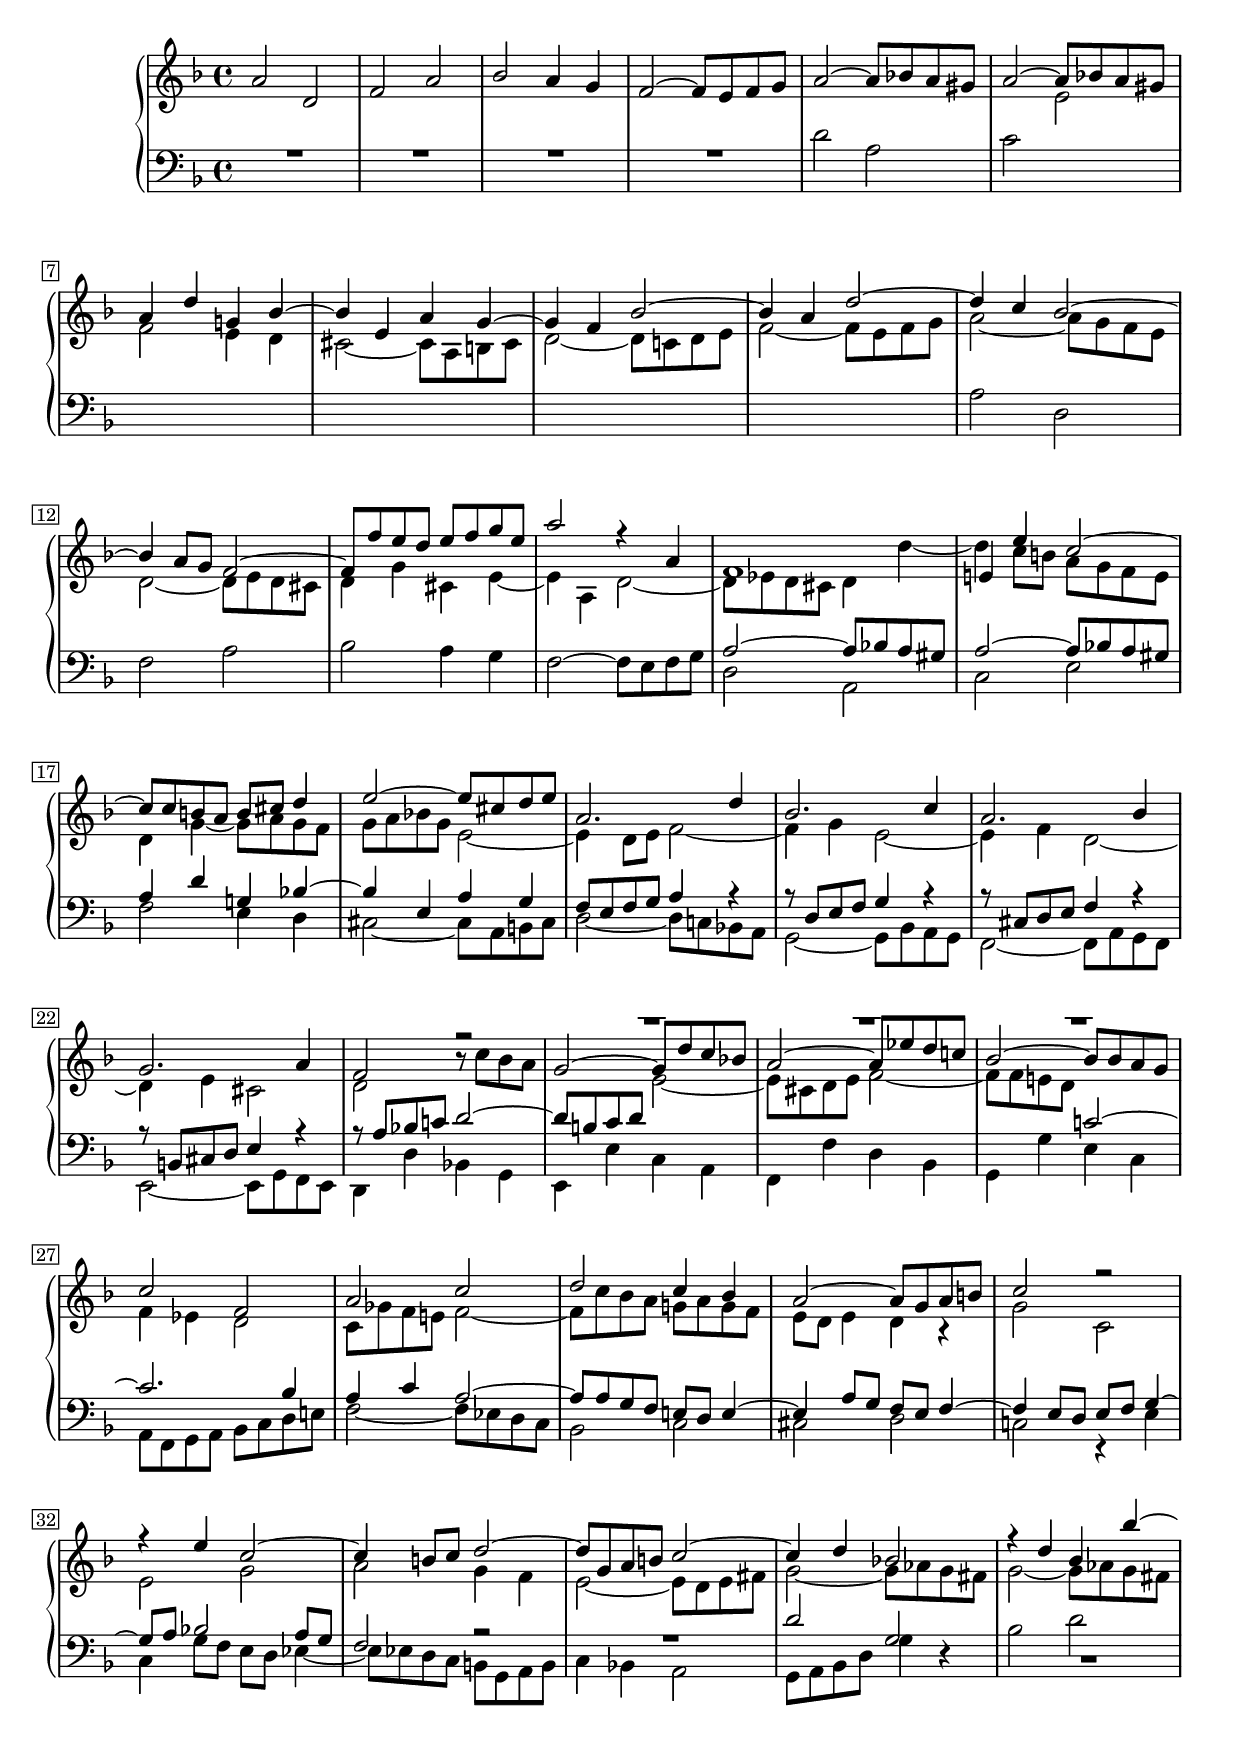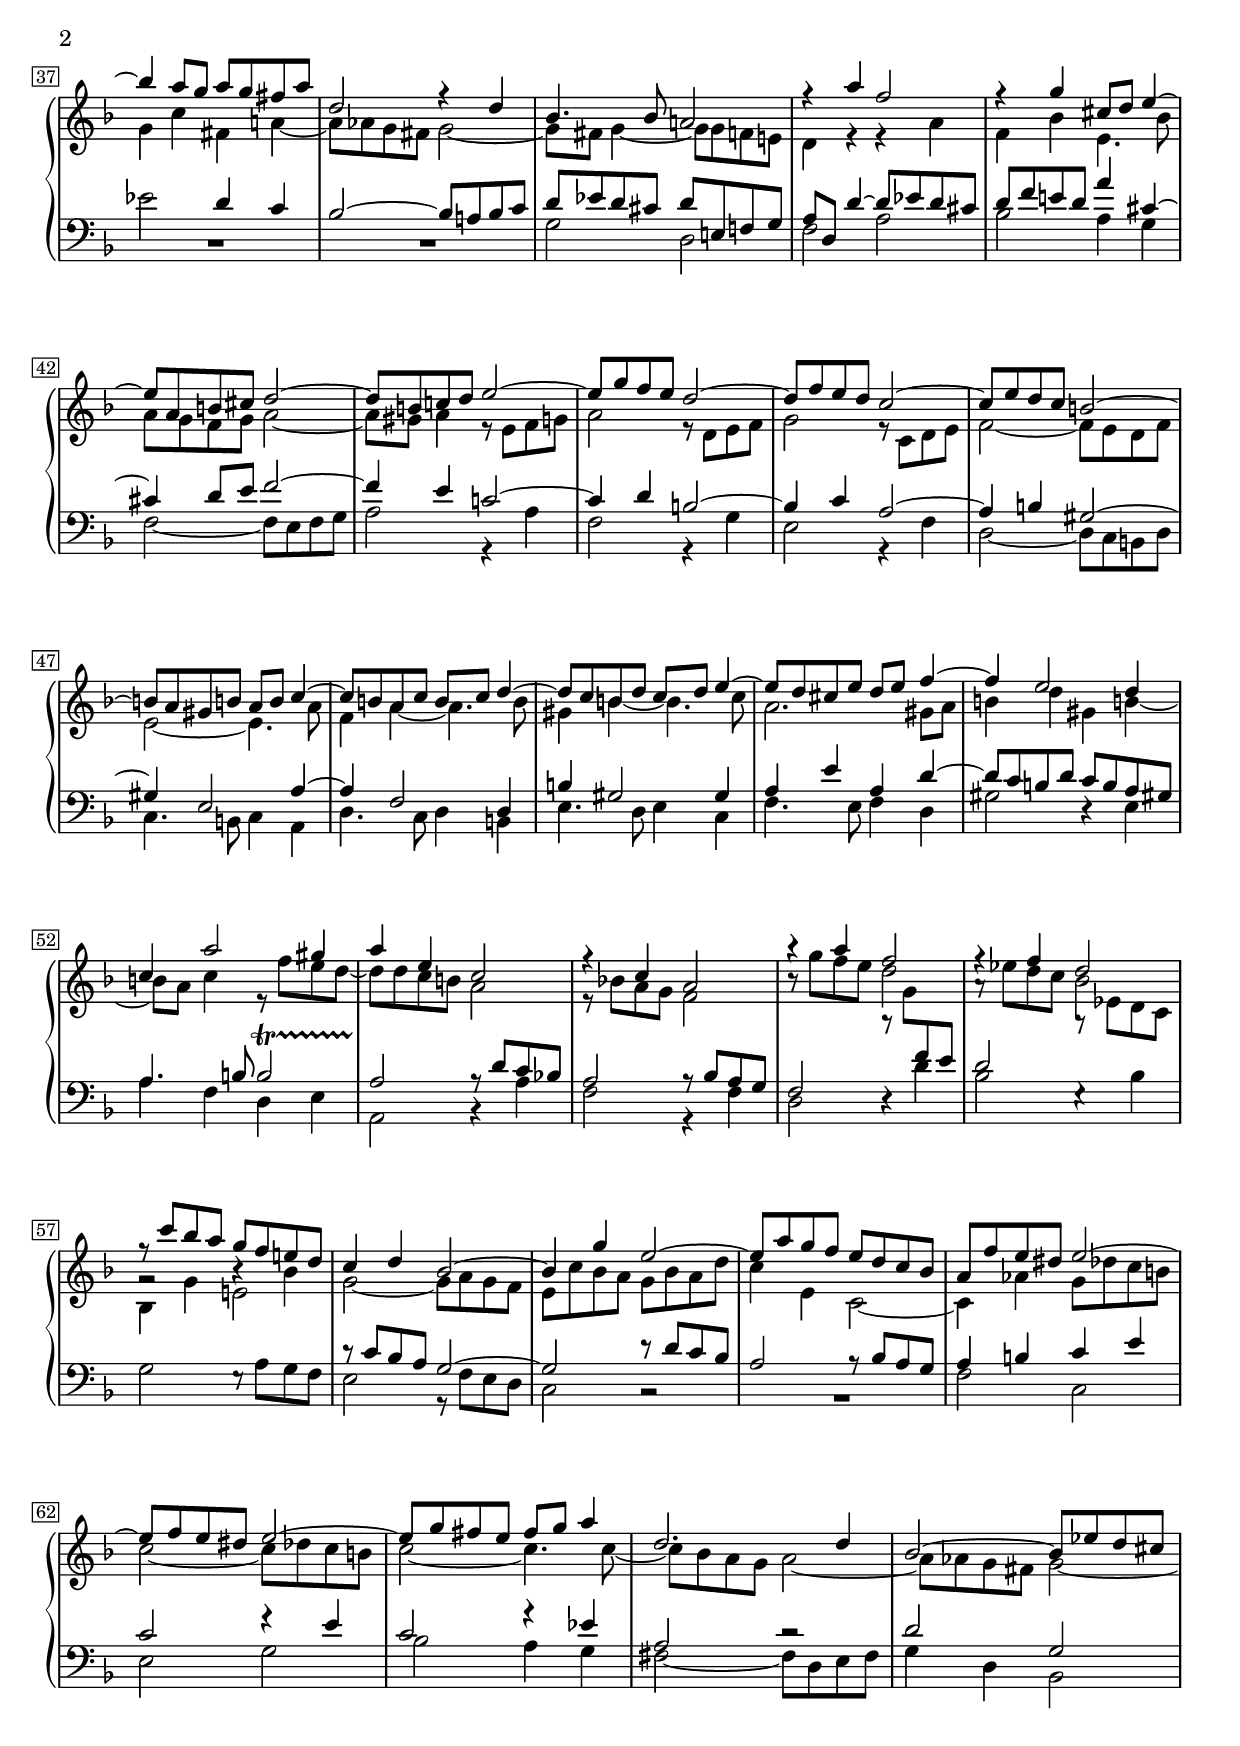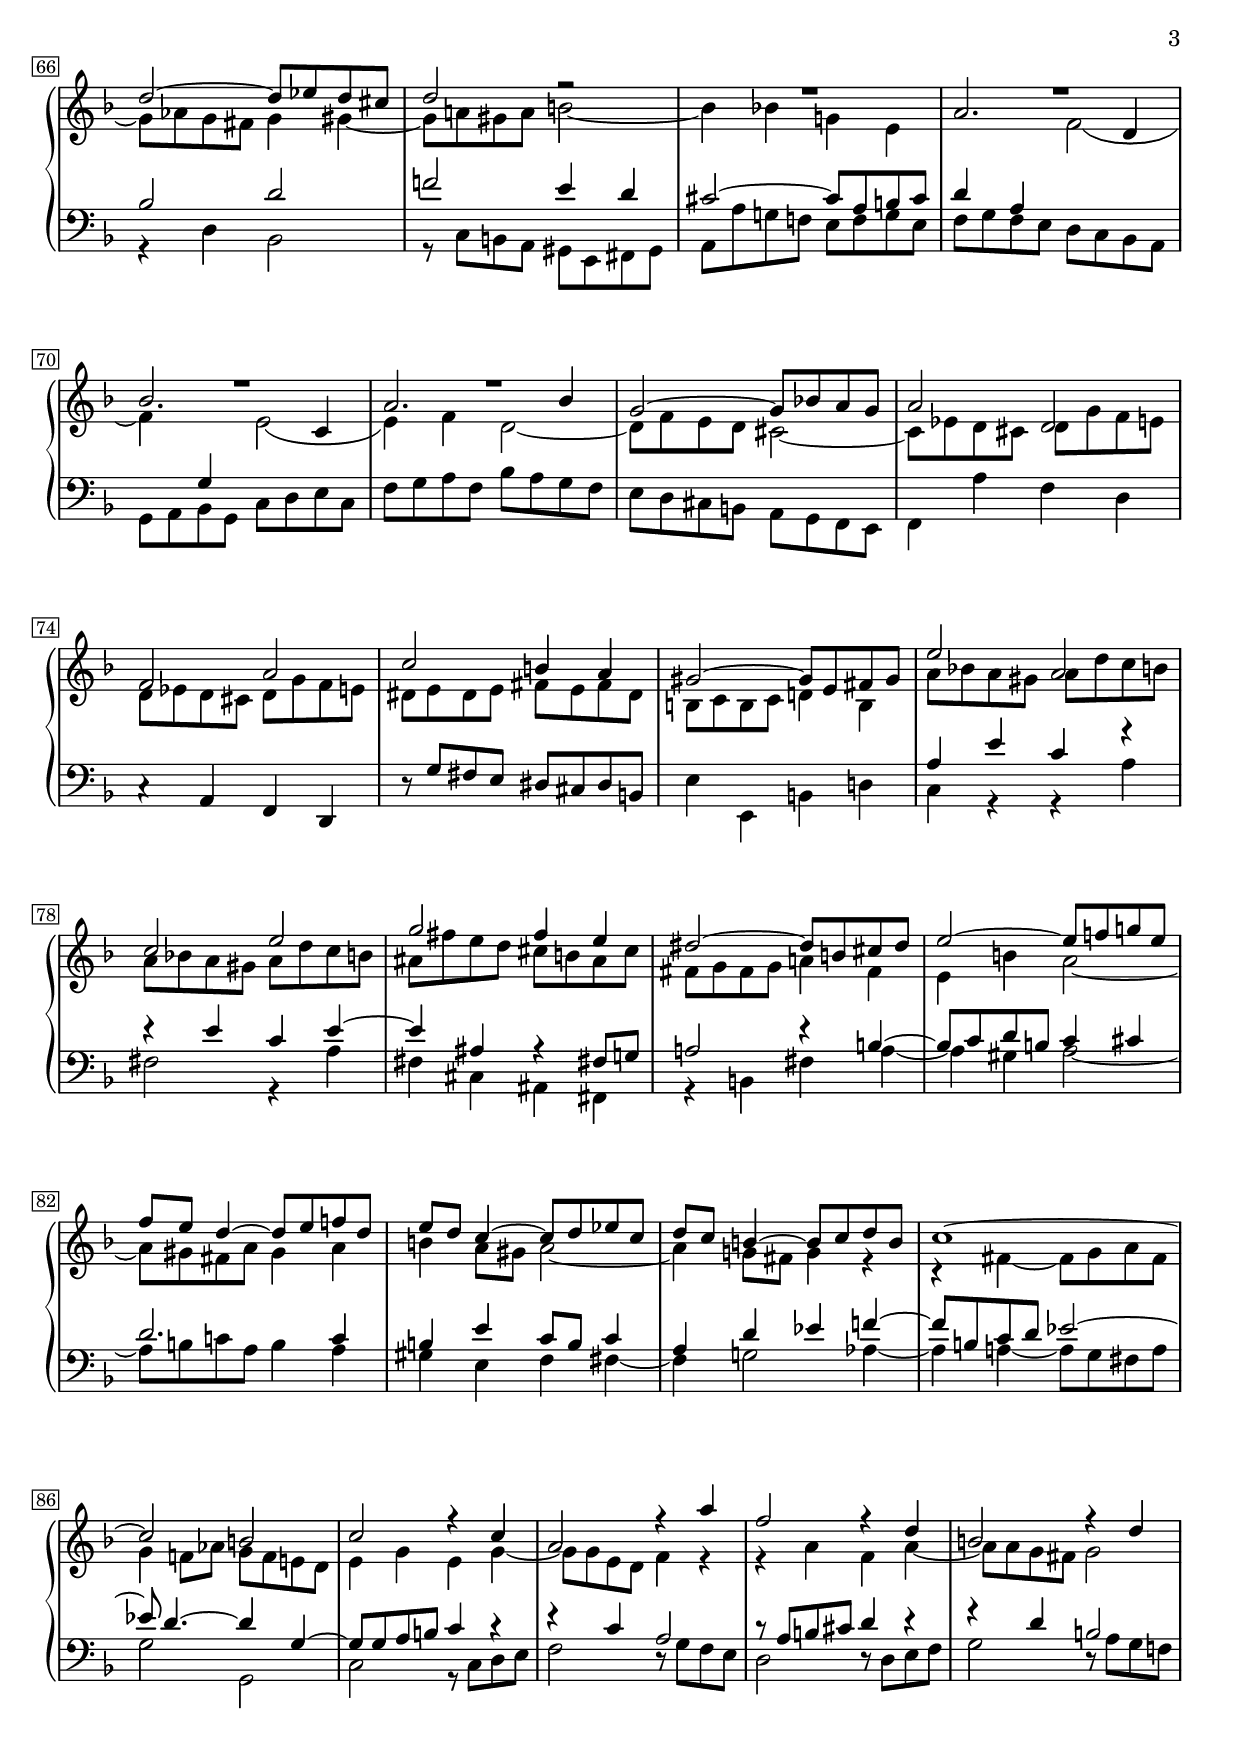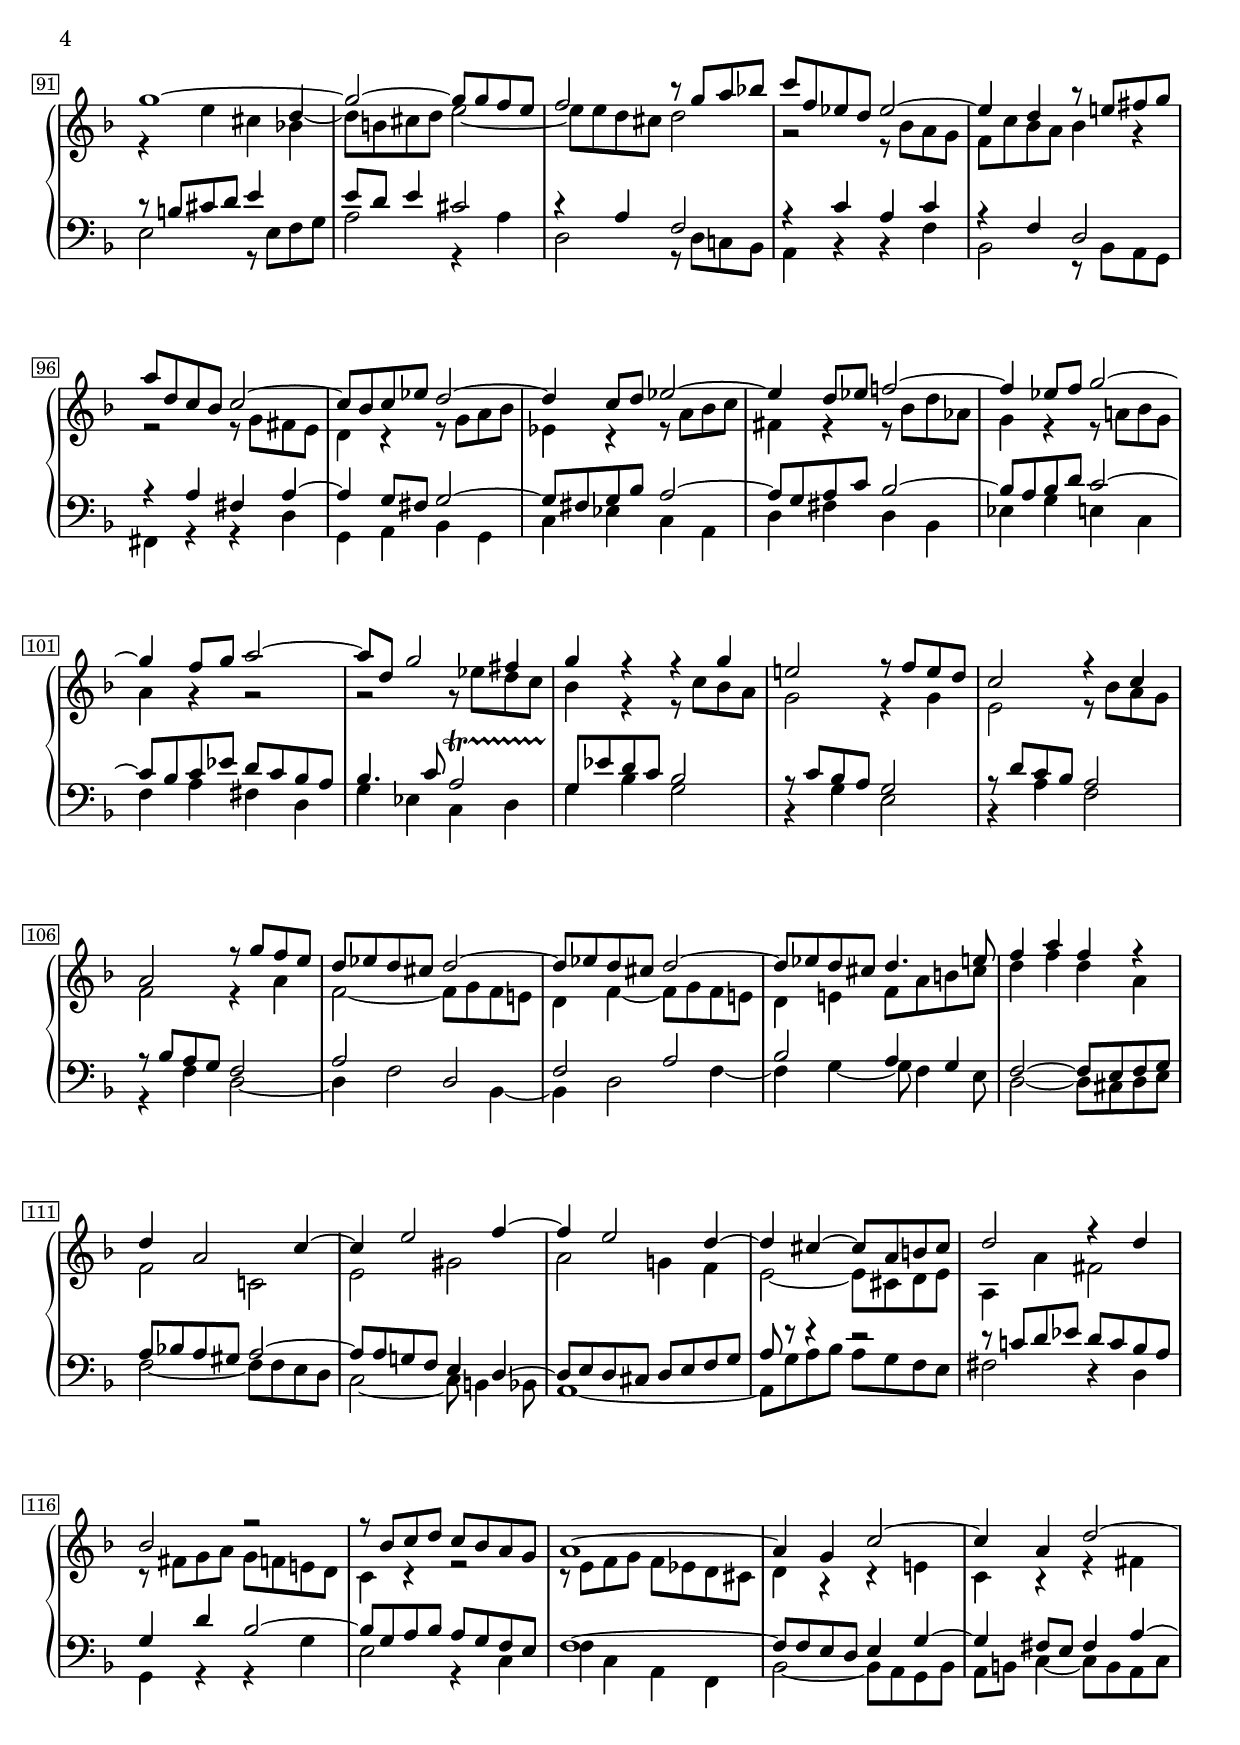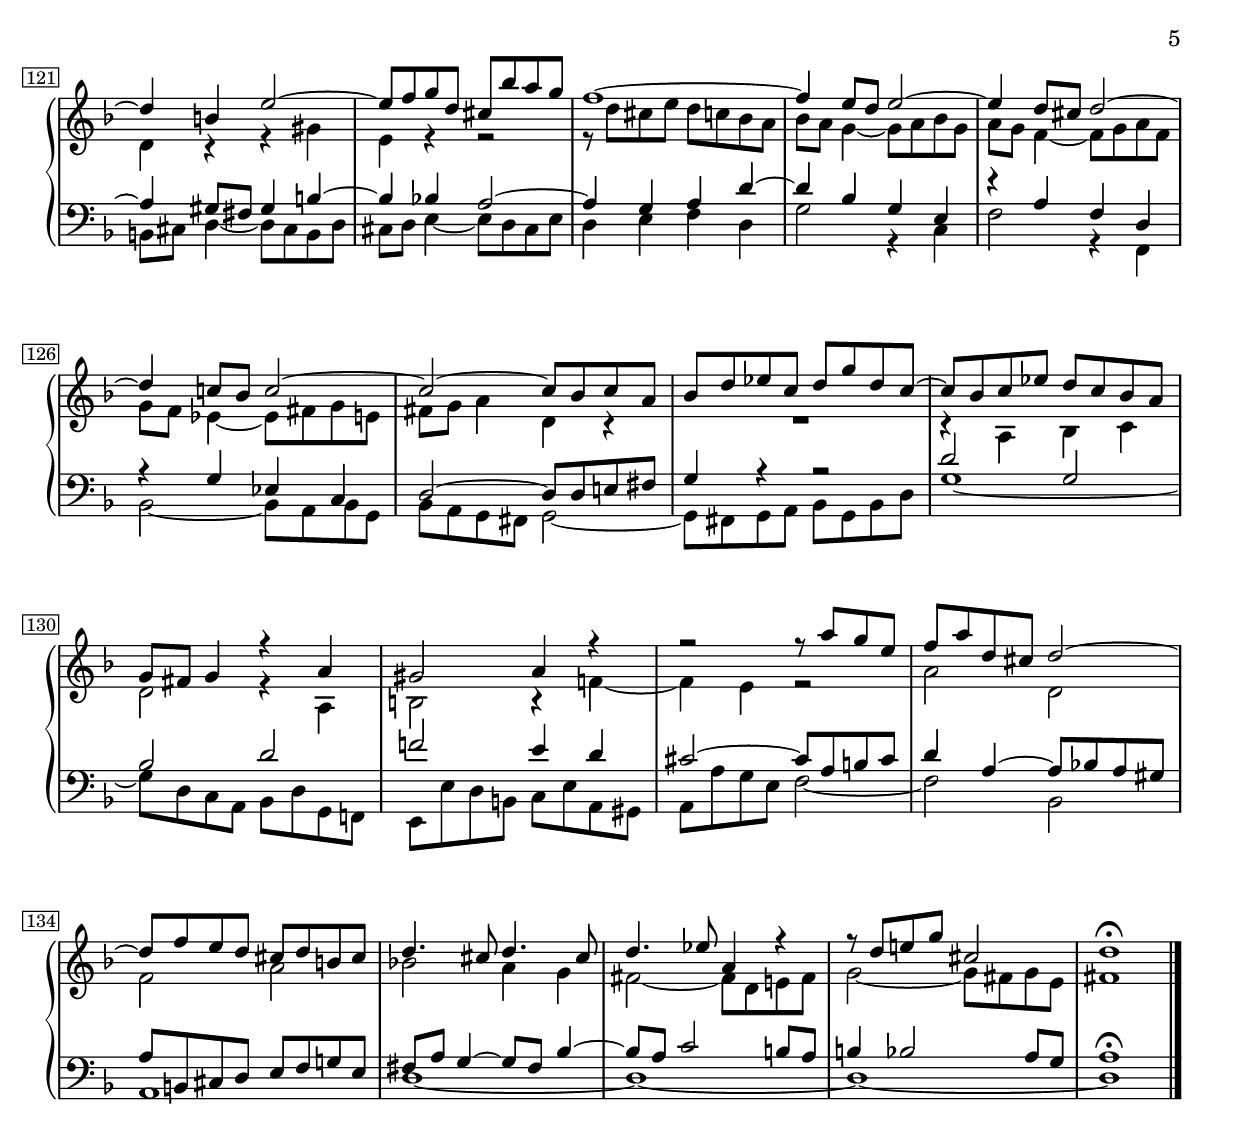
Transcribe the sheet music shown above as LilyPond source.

Global = {
  \key d \minor
  \time 4/4
  \include "../global.ly"
}

Soprano = \context Voice = "one" \relative c'' {
  \voiceOne
  %1
  | a2 d,
  | f a
  | bes a4 g
  | f2~ f8 e f g
  %5
  | a2~ a8 bes! a gis
  | a2~ a8 bes! a gis
  | a4 d g, bes~
  | bes e, a g~
  | g f bes2~
  %10
  | bes4 a d2~
  | d4 c bes2~
  | bes4 a8 g f2~
  | f8 f' e d e f g e
  | a2 r4 a,
  %15
  | f1
  | e4 e' c2~
  | c8 c b a b cis d4
  | e2~ e8 cis d e
  | a,2. d4
  %20
  | bes2. c4
  | a2. bes4
  | g2. a4
  | f2 r
  | \override MultiMeasureRest.staff-position = #6
    R1*3
  %27
  | c'2 f,
  | a c
  | d c4 bes
  %30
  | a2~ a8 g a b
  | c2 r
  | r4 e4 c2~
  | c4 b8 c d2~
  | d8 g, a b c2~
  %35
  | c4 d bes2
  | r4 d bes bes'~
  | bes a8 g a g fis a
  | d,2 r4 d
  | bes4. bes8 a2
  %40
  | r4 a' f2
  | r4 g cis,8 d e4~
  | e8 a, b cis d2~
  | d8 b c! d e2~
  | e8 g f e d2~
  %45
  | d8 f e d c2~
  | c8 e d c b2~
  | b8 a gis b a b c4~
  | c8 b a c b c d4~
  | d8 c b d c d e4~
  %50
  | e8 d cis e d e f4~
  | f e2 d4
  | c a'2 gis4
  | a e c2
  | r4 c a2
  %55
  | a'4\rest a f2
  | r4 f d2
  | r8 c' bes a g f e d
  | c4 d bes2~
  | bes4 g' e2~
  %60
  | e8 a g f e d c bes
  | a f' e dis e2~
  | e8 f e dis e2~
  | e8 g fis e fis g a4
  | d,2. d4
  %65
  | bes2~ bes8 ees d cis
  | d2~ d8 ees d cis
  | d2 r
  | \override MultiMeasureRest.staff-position = #2
    R1*4
  | s1*5
  %77
  | e2 a,
  | c e
  | g fis4 e
  %80
  | dis2~ dis8 b cis dis
  | e2~ e8 f! g e
  | f e d4~ d8 e f d
  | e d c4~ c8 d ees c
  | d c b4~ b8 c d b
  %85
  | c1~
  | c2 b
  | c r4 c
  | a2 r4 a'
  | f2 r4 d
  %90
  | b2 r4 d
  | g1~
  | g2~ g8 g f e
  | f2 r8 g a bes!
  | c f, ees d ees2~
  %95
  | ees4 d r8 e fis g
  | a d, c bes c2~
  | c8 bes c ees d2~
  | d4 c8 d ees2~
  | ees4 d8 ees f2~
  %100
  | f4 ees8 f g2~
  | g4 f8 g a2~
  | a8 d, g2 fis4
  | g r r g
  | e!2 r8 f e d
  %105
  | c2 r4 c
  | a2 r8 g' f e
  | d ees d cis d2~
  | d8 ees d cis d2~
  | d8 ees d cis d4. e8
  %110
  | f4 a f f\rest
  | d a2 c4~
  | c e2 f4~
  | f e2 d4~
  | d cis~ cis8 a b cis
  %115
  | d2 r4 d
  | bes2 r
  | r8 bes c d c bes a g
  | a1~
  | a4 g c2~
  %120
  | c4 a d2~
  | d4 b e2~
  | e8 f g d cis bes' a g
  | f1~
  | f4 e8 d e2~
  %125
  | e4 d8 cis d2~
  | d4 c!8 bes c2~
  | c~ c8 bes c a
  | bes d ees c d g d c~
  | c bes c ees d c bes a
  %130
  | g fis g4 r a
  | gis2 a4 r
  | r2 r8 a' g e
  | f a d, cis d2~
  | d8 f e d cis d b cis
  %135
  | d4. cis8 d4. cis8
  | d4. ees8 a,4 r
  | r8 d e! g cis,2
  | d1\fermata
  | \bar "|."
}

Alto = \context Voice = "two" \relative c' {
  \voiceTwo
  | s1*4
  %5
  | \change Staff = "lower"
    \stemDown
    d2 a
  | c
    \change Staff = "upper"
    e
  | f e4 d
  | cis2~ cis8 a b cis
  | d2~ d8 c! d e
  %10
  | f2~ f8 e f g
  | a2~ a8 g f e
  | d2~ d8 e d cis
  | d4 g cis, e~
  | e a, d2~
  %15
  | d8 ees d cis d4 d'~
  | d c8 b a g f e
  | d4 g~ g8 a g f
  | g a bes g e2~
  | e4 d8 e f2~
  %20
  | f4 g e2~
  | e4 f d2~
  | d4 e cis2
  | d b'8\rest c bes a
  | \stemUp
    g2^~ g8 d' c bes
  %25
  | a2^~ a8 ees' d c
  | bes2^~ bes8 bes a g
  | \stemDown
    f4 ees d2
  | c8 ges' f e f2~
  | f8 c' bes a g a g f
  %30
  | e d e4 d r
  | g2 c,
  | e g
  | a g4 f
  | e2~ e8 d e fis
  %35
  | g2~ g8 aes g fis
  | g2~ g8 aes g fis
  | g4 c fis, a~
  | a8 aes g fis g2~
  | g8 fis g4~ g8 g f e
  %40
  | d4 r r a'
  | f bes e,4. bes'8
  | a g f g a2~
  | a8 gis a4 r8 e f g
  | a2 r8 d, e f
  %45
  | g2 r8 c, d e
  | f2~ f8 e d f
  | e2~ e4. a8
  | f4 a~ a4. b8
  | gis4 b~ b4. c8
  %50
  | a2. gis8 a
  | b4 d gis, b!~
  | b8 a c4 r8 f e d~
  | d d c b a2
  | r8 bes! a g f2
  %55
  | b8\rest g' f e d2
  | a8\rest ees' d c bes2
  | g2\rest b4\rest bes
  | g2~ g8 a g f
  | e c' bes a g bes a d
  %60
  | c4 e, c2~
  | c4 aes' g8 des' c b
  | c2~ c8 des c b
  | c2~ c4. c8~
  | c bes a g a2~
  %65
  | a8 aes g fis g2~
  | g8 aes g fis g4 gis~
  | gis8 a gis a b2~
  | b4 bes g e
  | \stemUp
    a2. d,4
  %70
  | bes'2. c,4
  | a'2. bes4
  | g2^~ g8 bes a g
  | a2 d,
  | f a
  %75
  | c b4 a
  | gis2^~ gis8 e fis gis
  | \stemDown a bes! a gis a d c b
  | a bes! a gis a d c b
  | ais fis' e d cis b ais cis
  %80
  | fis, g fis g a4 fis
  | e b' a2~
  | a8 gis fis a gis4 a
  | b a8 gis a2~
  | a4 g8 fis g4 r
  %85
  | r fis~ fis8 g a fis
  | g4 f!8 aes g f e d
  | e4 g e g~
  | g8 g e d f4 r
  | r a f a~
  %90
  | a8 a g fis g2
  | r4 e' cis \stemUp d~ \stemDown
  | d8 b cis d e2~
  | e8 e d cis d2
  | g,\rest r8 bes a g
  %95
  | f c' bes a bes4 g\rest
  | r2 r8 g fis e
  | d4 r r8 g a bes
  | ees,4 r r8 a bes c
  | fis,4 r r8 bes d aes
  %100
  | g4 r r8 a! bes g
  | a4 g\rest g2\rest
  | g\rest g8\rest ees' d c
  | bes4 r r8 c bes a
  | g2 r4 g
  %105
  | e2 r8 bes' a g
  | f2 r4 a
  | f2~ f8 g f e
  | d4 f~ f8 g f e
  | d4 e f8 a b cis
  %110
  | d4 f d a
  | f2 c!
  | e gis
  | a g!4 f
  | e2~ e8 cis d e
  %115
  | a,4 a' fis2
  | r8 fis g a g f e d
  | c4 r r2
  | r8 e f g f ees d cis
  | d4 r r e
  %120
  | c r r fis
  | d r r gis
  | e r r2
  | r8 d' cis e d c bes a
  | bes a g4~ g8 a bes g
  %125
  | a g f4~ f8 g a f
  | g f ees4~ ees8 fis g e
  | fis g a4 d, r
  | R1
  | r4 a bes c
  %130
  | d2 r4 a
  | b2 r4 f'~
  | f e r2
  | a2 d,
  | f a
  %135
  | bes a4 g
  | fis2~ fis8 d e fis
  | g2~ g8 fis g e
  | fis1
}

Tenor = \context Voice = "three" \relative c' {
  \voiceThree
  \mergeDifferentlyDottedOn
  | R1*4
  | s1*6
  | \stemDown
    a2 d,
  | f a
  | bes a4 g
  | f2~ f8 e f g
  %15
  | \stemUp
    a2~ a8 bes! a gis
  | a2~ a8 bes! a gis
  | a4 d g, bes~
  | bes e, a g
  | f8 e f g a4 r
  %20
  | r8 d, e f g4 r
  | r8 cis, d e f4 r
  | r8 b, cis d e4 r
  | r8 a bes! c d2~
  | d8 b c d
    \change Staff = "upper"
    \stemDown
    e2_~
  %25
  | e8 cis d e f2_~
  | f8 f e! d
    \change Staff = "lower"
    \stemUp
    c2^~
  | c2. bes4
  | a c a2~
  | a8 a g f e d e4~
  %30
  | e a8 g f e f4~
  | f e8 d e f g4~
  | g8 a bes!2 a8 g
  | f2 r
  | R1
  %35
  | d'2 g,
  | \stemDown bes d
  | ees2 \stemUp d4 c
  | bes2~ bes8 a bes c
  | d ees d cis d e,! f g
  %40
  | a d, d'4~ d8 ees d cis
  | d f e! d a'4 cis,~
  | cis d8 e f2~
  | f4 e c2~
  | c4 d b2~
  %45
  | b4 c a2~
  | a4 b gis2~
  | gis4 e2 a4~
  | a f2 d4
  | b' gis2 gis4
  %50
  | a e' a, d~
  | d8 c b d c b a gis!
  | a4. b8 b2\startTrillSpan
  | a\stopTrillSpan r8 d c bes!
  | a2 r8 bes a g
  %55
  | f2
    \change Staff = "upper"
    \stemDown
    a8\rest g'
    \change Staff = "lower"
    \stemUp
    f e
  | d2
    \change Staff = "upper"
    \stemDown
    a8\rest ees' d c
  | bes4 g' e2
  | \change Staff = "lower"
    \stemUp
    r8 c bes a g2~
  | g d'8\rest d c bes
  %60
  | a2 r8 bes a g
  | a4 b c e
  | c2 r4 e
  | c2 r4 ees
  | a,2 r
  %65
  | d g,
  | bes d
  | f e4 d
  | cis2~ cis8 a b cis
  | d4 a
    \change Staff = "upper"
    \stemDown
    \shape #'((0 . 0) (0 . -1) (0 . -1) (0 . 0)) Tie
    f'2_~
  %70
  | f4
    \change Staff = "lower"
    \stemUp
    g,
    \change Staff = "upper"
    \stemDown
    \shape #'((0 . 0) (0 . -1) (0 . -1) (0 . 0)) Tie
    e'2_~
  | e4 f d2_~
  | d8 f e d cis2_~
  | cis8 ees d cis d g f e
  | d ees d cis d g f e
  %75
  | dis e dis e fis e fis dis
  | b c b c d4 b
  | \change Staff = "lower"
    \stemUp
    a e' c r
  | r e c e~
  | e ais, r fis!8 g!
  %80
  | a!2 r4 b~
  | b8 c d b c4 cis
  | d2. c4
  | b e c8 b c4
  | a d ees f~
  %85
  | f8 b, c d ees2~
  | ees8 d4.~ d4 g,~
  | g8 g a b c4 r
  | r c a2
  | r8 a b cis d4 r
  %90
  | r d b2
  | r8 b cis d e4
    \change Staff = "upper"
    \stemDown
    bes'!
  | \change Staff = "lower"
    \stemUp
    e,8 d e4 cis2
  | r4 a f2
  | r4 c' a c
  %95
  | r f, d2
  | r4 a' fis a~
  | a g8 fis g2~
  | g8 fis g bes a2~
  | a8 g a c bes2~
  %100
  | bes8 a bes d c2~
  | c8 bes c ees d c bes a
  | bes4. c8 a2\startTrillSpan
  | g8\stopTrillSpan ees' d c bes2
  | r8 c bes a g2
  %105
  | r8 d' c bes a2
  | r8 bes a g f2
  | a d,
  | f a
  | bes a4 g
  %110
  | f2~ f8 e f g
  | a bes! a gis a2~
  | a8 a g f e4 d~
  | d8 e d cis d e f g
  | a e'\rest e4\rest r2
  %115
  | r8 c d ees d c bes a
  | g4 d' bes2~
  | bes8 g a bes a g f e
  | f1~
  | f8 f e d e4 g~
  %120
  | g fis8 e fis4 a~
  | a gis8 fis gis4 b~
  | b bes a2~
  | a4 g a d~
  | d bes g e
  %125
  | r a f d
  | r g ees c
  | d2~ d8 d e fis
  | g4 r r2
  | d'2 g,
  %130
  | bes d
  | f e4 d
  | cis2~ cis8 a b cis
  | d4 a~ a8 bes! a gis
  | a b, cis d e f g e
  %135
  | fis a g4~ g8 fis bes4~
  | bes8 a c2 b8 a
  | b4 bes2 a8 g
  | a1\fermata
}

Bass = \context Voice = "four" \relative c {
  \voiceFour
  \mergeDifferentlyDottedOn
  | s1*14
  %15
  | d2 a
  | c e
  | f e4 d
  | cis2~ cis8 a b cis
  | d2~ d8 c bes a
  %20
  | g2~ g8 bes a g
  | f2~ f8 a g f
  | e2~ e8 g f e
  | d4 d' bes g
  | e e' c a
  %25
  | f f' d bes
  | g g' e c
  | a8 f g a bes c d e
  | f2~ f8 ees d c
  | bes2 c
  %30
  | cis d
  | c! r4 e
  | c g'8 f e d ees4~
  | ees8 ees d c b g a b
  | c4 bes! a2
  %35
  | g8 a bes d g4 d\rest
  | \override MultiMeasureRest.staff-position = #-2
    R1*3
  | g2 d
  %40
  | f a
  | bes a4 g
  | f2~ f8 e f g
  | a2 r4 a
  | f2 r4 g
  %45
  | e2 r4 f
  | d2~ d8 c b d
  | c4. b8 c4 a
  | d4. c8 d4 b
  | e4. d8 e4 c
  %50
  | f4. e8 f4 d
  | gis2 d4\rest e
  | a f d e
  | a,2 b4\rest a'
  | f2 r4 f
  %55
  | d2 d4\rest d'
  | bes2 e,4\rest bes'
  | g2 e8\rest a g f
  | e2 r8 f e d
  | c2 b\rest
  %60
  | \override MultiMeasureRest.staff-position = #-4
    R1
  | f'2 c
  | e g
  | bes a4 g
  | fis2~ fis8 d e fis
  %65
  | g4 d bes2
  | r4 d bes2
  | r8 c b a gis e fis gis
  | a a' g! f! e f g e
  | f g f e d c bes a
  %70
  | g a bes g c d e c
  | f g a f bes a g f
  | e d cis b a g f e
  | f4 a' f d
  | c\rest \stemUp a f d
  %75
  | d'8\rest g fis e dis cis dis b
  | \stemDown e4 e, b' d
  | c r r a'
  | fis2 r4 a
  | fis cis ais fis
  %80
  | r b fis' a~
  | a gis a2~
  | a8 b c a b4 a
  | gis e f fis~
  | fis g2 aes4~
  %85
  | aes a~ a8 g fis a
  | g2 g,
  | c r8 c d e
  | f2 d8\rest g f e
  | d2 d8\rest d e f
  %90
  | g2 d8\rest a' g f
  | e2 r8 e f g
  | a2 r4 a
  | d,2 r8 d c bes
  | a4 b\rest b\rest f'
  %95
  | bes,2 r8 bes a g
  | fis4 r r d'
  | g, a bes g
  | c ees c a
  | d fis d bes
  %100
  | ees g e c
  | f a fis d
  | g ees c d
  | g bes g2
  | b,4\rest g' e2
  %105
  | b4\rest a' f2
  | r4 f d2~
  | d4 f2 bes,4~
  | bes d2 f4~
  | f g~ g8 f4 e8
  %110
  | d2~ d8 cis d e
  | f2~ f8 f e d
  | c2~ c8 b4 bes8
  | a1~
  | a8 g' a bes a g f e
  %115
  | fis2 d4\rest d
  | g, r r g'
  | e2 r4 c
  | f c a f
  | bes2~ bes8 a g bes
  %120
  | a b c4~ c8 b a c
  | b cis d4~ d8 cis b d
  | cis d e4~ e8 d cis e
  | d4 e f d
  | g2 r4 c,
  %125
  | f2 r4 f,
  | bes2~ bes8 a bes g
  | bes a g fis g2~
  | g8 fis g a bes g bes d
  | g1~
  %130
  | g8 d c a bes d g, f
  | e e' d b c e a, gis
  | a a' g e f2~
  | f bes,
  | a1
  %135
  | d~
  | d~
  | d~
  | d
}

\score {
  \new PianoStaff
  <<
    \accidentalStyle Score.piano
    \context Staff = "upper" <<
      \set Staff.midiInstrument = #"acoustic grand"
      \Global
      \clef treble
      \Soprano
      \Alto
    >>
    \context Staff = "lower" <<
      \set Staff.midiInstrument = #"acoustic grand"
      \Global
      \clef bass
      \Tenor
      \Bass
    >>
  >>
  \header {
    %composer = "Johann Sebastian Bach"
    %opus = "BWV 1080"
    subtitle = "Fuga a 4 voci"
    title = \markup {
      %\override #'(font-name . "TeX Gyre Schola") {
        Contrapunctus IV
      %}
    }
  }
  \layout { }
  \midi { }
}
